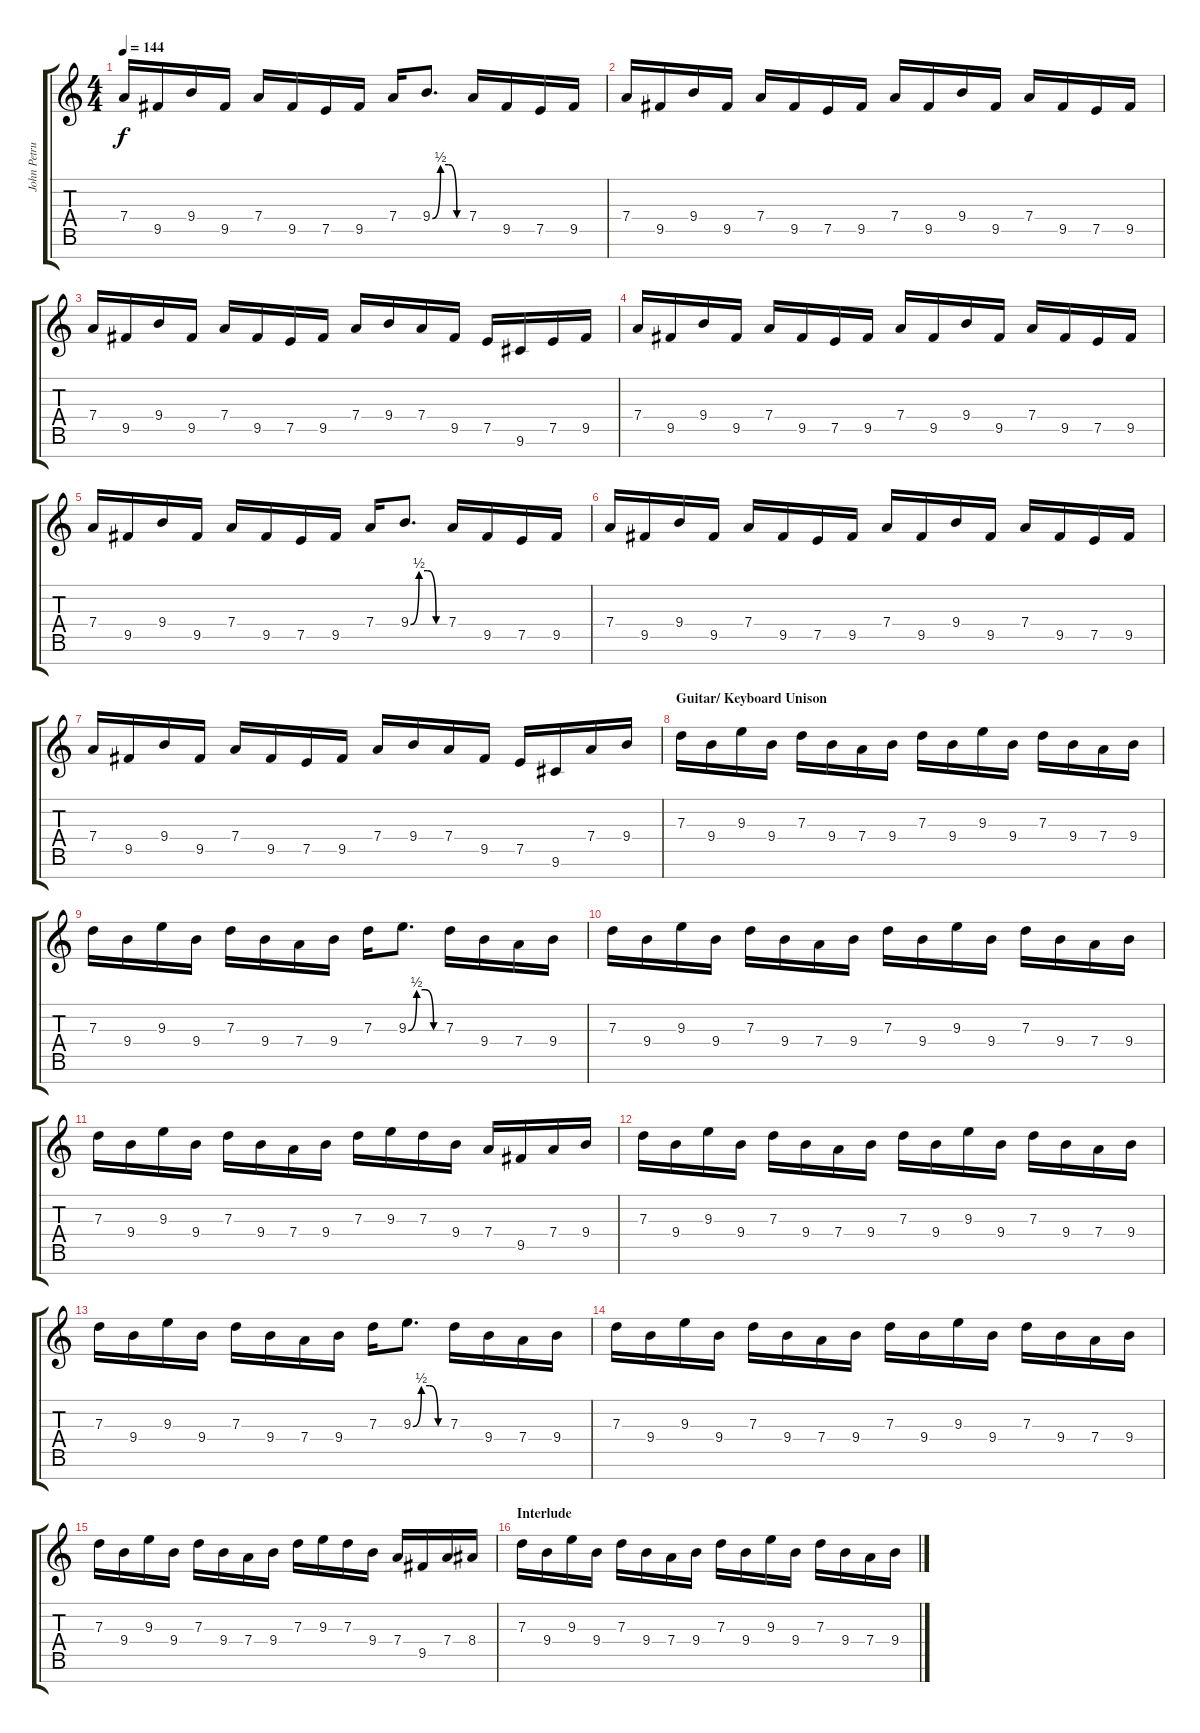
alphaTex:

\track ("John Petrucci" "John Petru") {instrument overdrivenguitar}
\staff {score tabs}
\tuning (E4 B3 G3 D3 A2 E2 B1) {hide}
\ts (4 4)
\tempo 144
\clef g2
\ks c
7.4.16{dy f} 9.5.16 9.4.16 9.5.16 7.4.16 9.5.16 7.5.16 9.5.16 7.4.16 9.4{be (custom 0 0 15 2 30 2 45 0 60 0)}.8{d} 7.4.16 9.5.16 7.5.16 9.5.16 |
7.4.16 9.5.16 9.4.16 9.5.16 7.4.16 9.5.16 7.5.16 9.5.16 7.4.16 9.5.16 9.4.16 9.5.16 7.4.16 9.5.16 7.5.16 9.5.16 |
7.4.16 9.5.16 9.4.16 9.5.16 7.4.16 9.5.16 7.5.16 9.5.16 7.4.16 9.4.16 7.4.16 9.5.16 7.5.16 9.6.16 7.5.16 9.5.16 |
7.4.16 9.5.16 9.4.16 9.5.16 7.4.16 9.5.16 7.5.16 9.5.16 7.4.16 9.5.16 9.4.16 9.5.16 7.4.16 9.5.16 7.5.16 9.5.16 |
7.4.16 9.5.16 9.4.16 9.5.16 7.4.16 9.5.16 7.5.16 9.5.16 7.4.16 9.4{be (custom 0 0 15 2 30 2 45 0 60 0)}.8{d} 7.4.16 9.5.16 7.5.16 9.5.16 |
7.4.16 9.5.16 9.4.16 9.5.16 7.4.16 9.5.16 7.5.16 9.5.16 7.4.16 9.5.16 9.4.16 9.5.16 7.4.16 9.5.16 7.5.16 9.5.16 |
7.4.16 9.5.16 9.4.16 9.5.16 7.4.16 9.5.16 7.5.16 9.5.16 7.4.16 9.4.16 7.4.16 9.5.16 7.5.16 9.6.16 7.4.16 9.4.16 |
\section ("" "Guitar/ Keyboard Unison")
7.3.16 9.4.16 9.3.16 9.4.16 7.3.16 9.4.16 7.4.16 9.4.16 7.3.16 9.4.16 9.3.16 9.4.16 7.3.16 9.4.16 7.4.16 9.4.16 |
7.3.16 9.4.16 9.3.16 9.4.16 7.3.16 9.4.16 7.4.16 9.4.16 7.3.16 9.3{be (custom 0 0 15 2 30 2 45 0 60 0)}.8{d} 7.3.16 9.4.16 7.4.16 9.4.16 |
7.3.16 9.4.16 9.3.16 9.4.16 7.3.16 9.4.16 7.4.16 9.4.16 7.3.16 9.4.16 9.3.16 9.4.16 7.3.16 9.4.16 7.4.16 9.4.16 |
7.3.16 9.4.16 9.3.16 9.4.16 7.3.16 9.4.16 7.4.16 9.4.16 7.3.16 9.3.16 7.3.16 9.4.16 7.4.16 9.5.16 7.4.16 9.4.16 |
7.3.16 9.4.16 9.3.16 9.4.16 7.3.16 9.4.16 7.4.16 9.4.16 7.3.16 9.4.16 9.3.16 9.4.16 7.3.16 9.4.16 7.4.16 9.4.16 |
7.3.16 9.4.16 9.3.16 9.4.16 7.3.16 9.4.16 7.4.16 9.4.16 7.3.16 9.3{be (custom 0 0 15 2 30 2 45 0 60 0)}.8{d} 7.3.16 9.4.16 7.4.16 9.4.16 |
7.3.16 9.4.16 9.3.16 9.4.16 7.3.16 9.4.16 7.4.16 9.4.16 7.3.16 9.4.16 9.3.16 9.4.16 7.3.16 9.4.16 7.4.16 9.4.16 |
7.3.16 9.4.16 9.3.16 9.4.16 7.3.16 9.4.16 7.4.16 9.4.16 7.3.16 9.3.16 7.3.16 9.4.16 7.4.16 9.5.16 7.4.16 8.4.16 |
\section ("" "Interlude")
7.3.16{volume 11 instrument electricguitarmuted} 9.4.16 9.3.16 9.4.16 7.3.16 9.4.16 7.4.16 9.4.16 7.3.16 9.4.16 9.3.16 9.4.16 7.3.16 9.4.16 7.4.16 9.4.16
